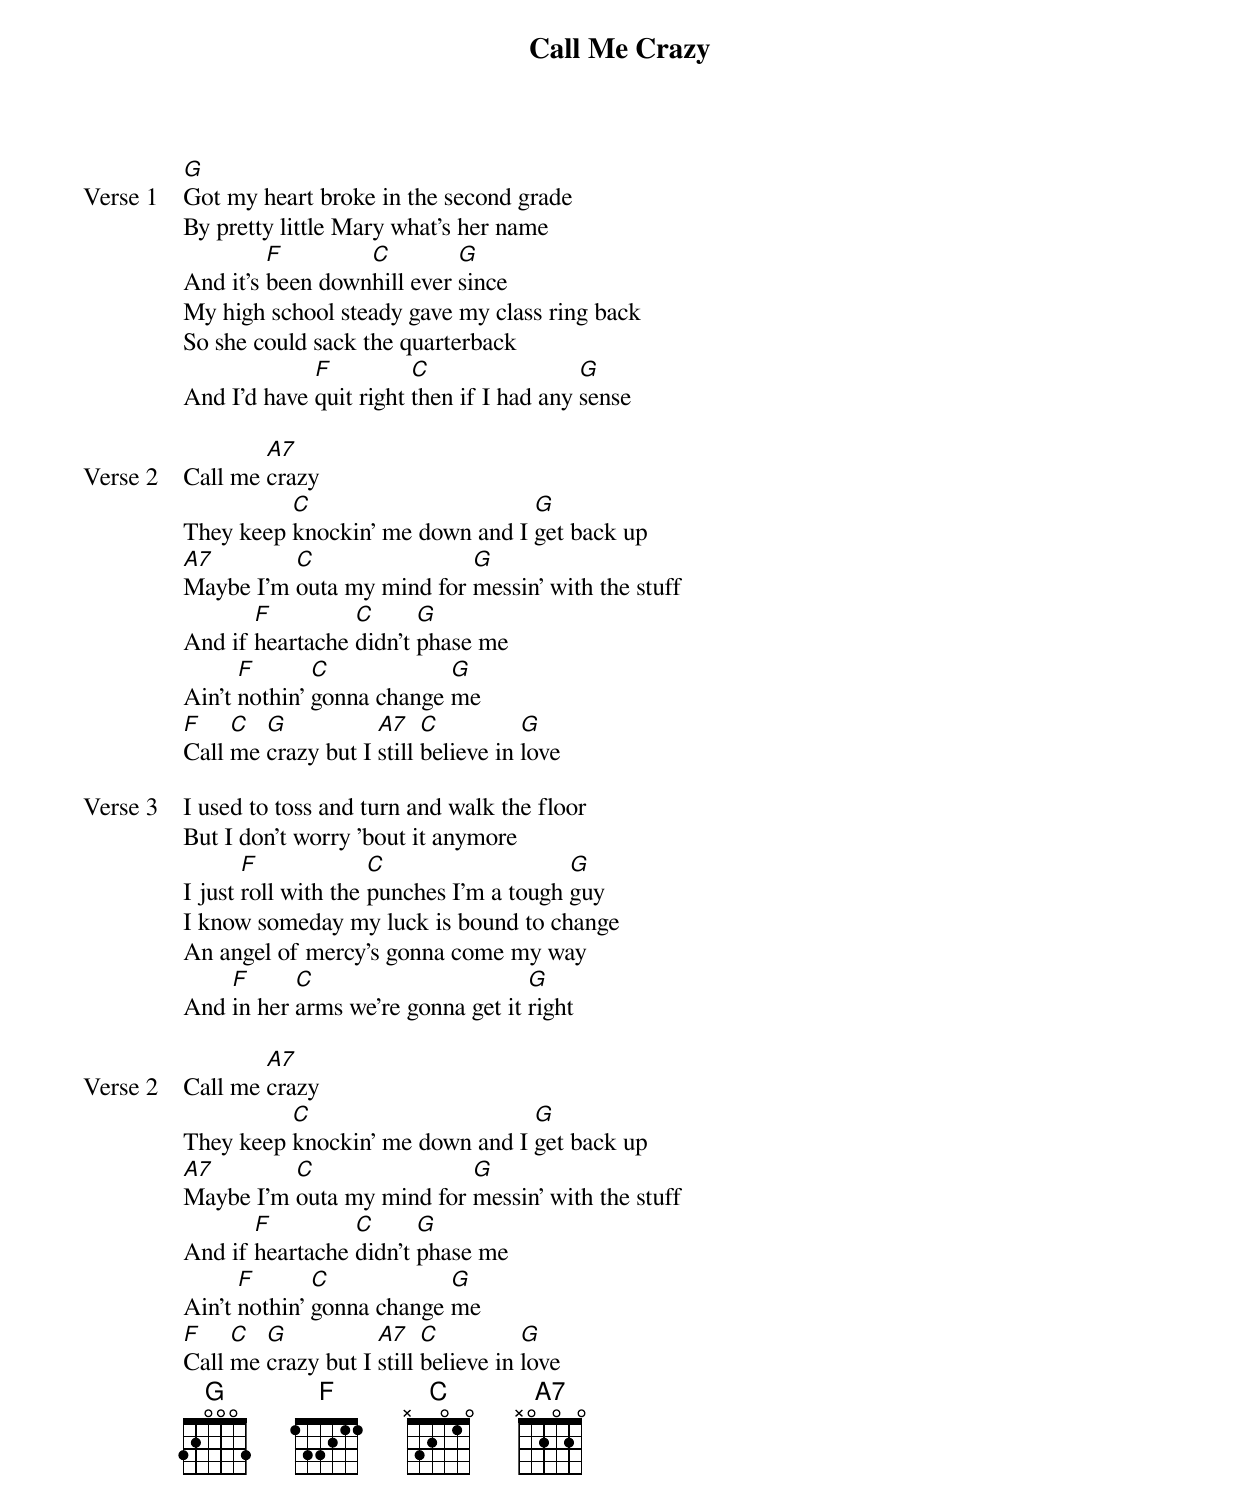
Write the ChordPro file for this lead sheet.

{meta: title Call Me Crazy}
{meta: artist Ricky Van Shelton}
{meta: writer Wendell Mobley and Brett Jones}

{start_of_verse: Verse 1}
[G]Got my heart broke in the second grade
By pretty little Mary what's her name
And it's [F]been down[C]hill ever [G]since
My high school steady gave my class ring back
So she could sack the quarterback
And I'd have [F]quit right [C]then if I had any [G]sense
{end_of_verse}

{start_of_verse: Verse 2}
Call me [A7]crazy
They keep [C]knockin' me down and I [G]get back up
[A7]Maybe I'm [C]outa my mind for [G]messin' with the stuff
And if [F]heartache [C]didn't [G]phase me
Ain't [F]nothin' [C]gonna change [G]me
[F]Call [C]me [G]crazy but I [A7]still [C]believe in [G]love
{end_of_verse}

{start_of_verse: Verse 3}
I used to toss and turn and walk the floor
But I don't worry 'bout it anymore
I just [F]roll with the [C]punches I'm a tough [G]guy
I know someday my luck is bound to change
An angel of mercy's gonna come my way
And [F]in her [C]arms we're gonna get it [G]right
{end_of_verse}

{start_of_verse: Verse 2}
Call me [A7]crazy
They keep [C]knockin' me down and I [G]get back up
[A7]Maybe I'm [C]outa my mind for [G]messin' with the stuff
And if [F]heartache [C]didn't [G]phase me
Ain't [F]nothin' [C]gonna change [G]me
[F]Call [C]me [G]crazy but I [A7]still [C]believe in [G]love
{end_of_verse}
